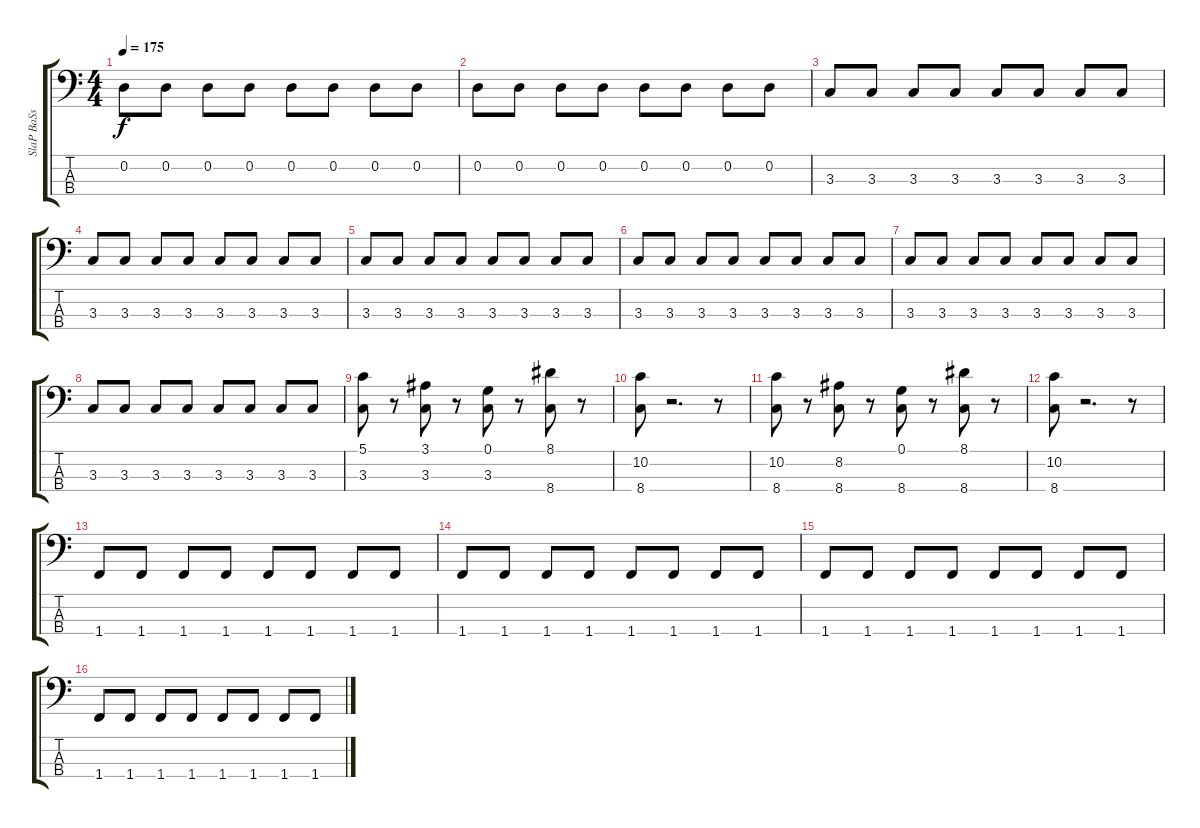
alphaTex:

\track ("SlaP BaSs" "SlaP BaSs") {instrument slapbass2}
\staff {score tabs}
\tuning (G2 D2 A1 E1) {hide}
\ts (4 4)
\tempo 175
\clef f4
\ks c
0.2.8{dy f} 0.2.8 0.2.8 0.2.8 0.2.8 0.2.8 0.2.8 0.2.8 |
0.2.8 0.2.8 0.2.8 0.2.8 0.2.8 0.2.8 0.2.8 0.2.8 |
3.3.8 3.3.8 3.3.8 3.3.8 3.3.8 3.3.8 3.3.8 3.3.8 |
3.3.8 3.3.8 3.3.8 3.3.8 3.3.8 3.3.8 3.3.8 3.3.8 |
3.3.8 3.3.8 3.3.8 3.3.8 3.3.8 3.3.8 3.3.8 3.3.8 |
3.3.8 3.3.8 3.3.8 3.3.8 3.3.8 3.3.8 3.3.8 3.3.8 |
3.3.8 3.3.8 3.3.8 3.3.8 3.3.8 3.3.8 3.3.8 3.3.8 |
3.3.8 3.3.8 3.3.8 3.3.8 3.3.8 3.3.8 3.3.8 3.3.8 |
(5.1 3.3).8 r.8 (3.1 3.3).8 r.8 (0.1 3.3).8 r.8 (8.1 8.4).8 r.8 |
(10.2 8.4).8 r.2{d} r.8 |
(10.2 8.4).8 r.8 (8.2 8.4).8 r.8 (0.1 8.4).8 r.8 (8.1 8.4).8 r.8 |
(10.2 8.4).8 r.2{d} r.8 |
1.4.8 1.4.8 1.4.8 1.4.8 1.4.8 1.4.8 1.4.8 1.4.8 |
1.4.8 1.4.8 1.4.8 1.4.8 1.4.8 1.4.8 1.4.8 1.4.8 |
1.4.8 1.4.8 1.4.8 1.4.8 1.4.8 1.4.8 1.4.8 1.4.8 |
1.4.8 1.4.8 1.4.8 1.4.8 1.4.8 1.4.8 1.4.8 1.4.8
